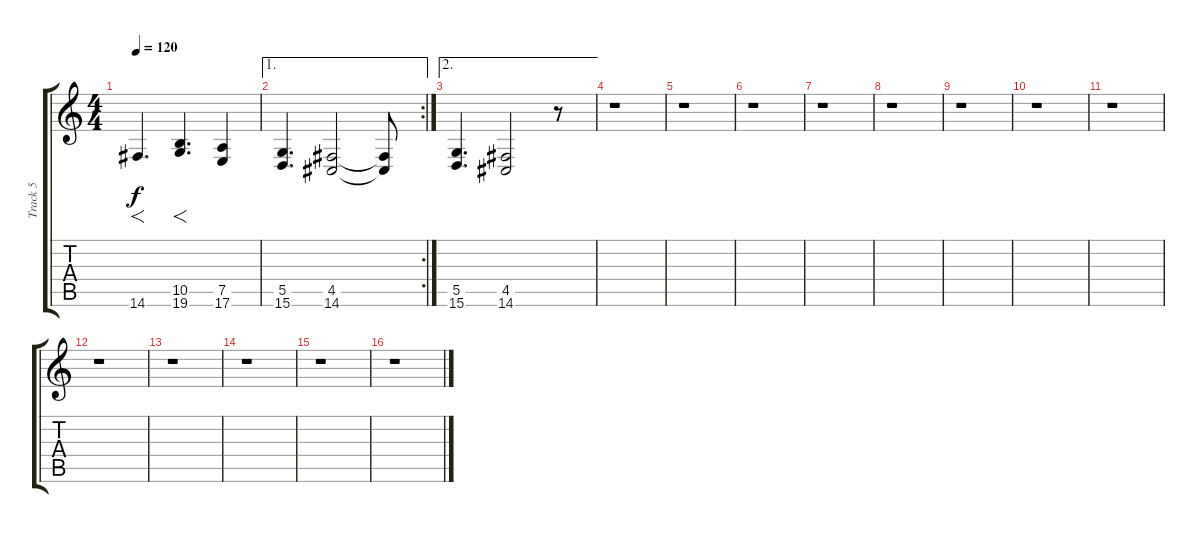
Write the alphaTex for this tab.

\track ("Track 5" "Track 5") {instrument tremolostrings}
\staff {score tabs}
\tuning (E4 B3 G3 D3 A2 E2) {hide}
\ts (4 4)
\tempo 120
\clef g2
\ks c
14.6.4{f d dy f} (10.5 19.6).4{f d} (7.5 17.6).4 |
\ae 1
\rc 2
(5.5 15.6).4{d} (4.5 14.6).2 (4.5{t} 14.6{t}).8 |
\ae 2
(5.5 15.6).4{d} (4.5 14.6).2 r.8 |
r.1 |
r.1 |
r.1 |
r.1 |
r.1 |
r.1 |
r.1 |
r.1 |
r.1 |
r.1 |
r.1 |
r.1 |
r.1
